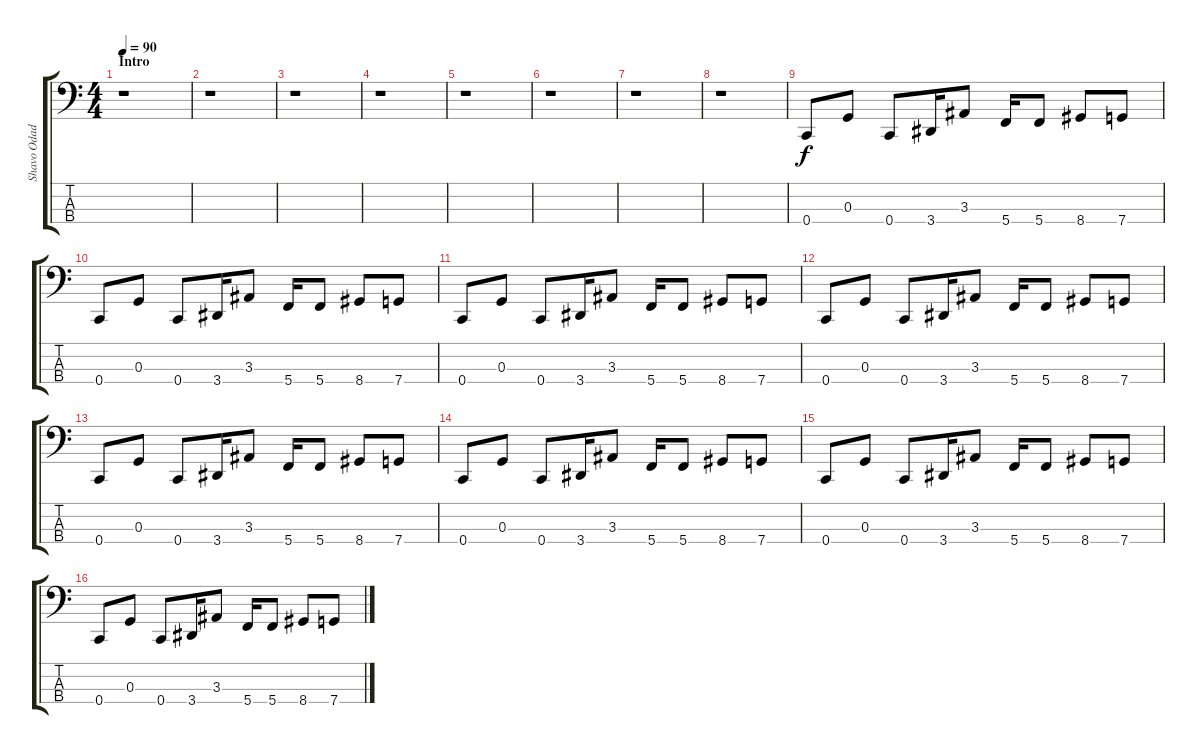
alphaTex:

\track ("Shavo Odadjian" "Shavo Odad") {instrument electricbasspick}
\staff {score tabs}
\tuning (F2 C2 G1 C1) {hide}
\ts (4 4)
\section ("" "Intro")
\tempo 90
\clef f4
\ks c
r.1{dy f instrument electricbasspick} |
r.1 |
r.1 |
r.1 |
r.1 |
r.1 |
r.1 |
r.1 |
0.4.8 0.3.8 0.4.8 3.4.16 3.3.8 5.4.16 5.4.8 8.4.8 7.4.8 |
0.4.8 0.3.8 0.4.8 3.4.16 3.3.8 5.4.16 5.4.8 8.4.8 7.4.8 |
0.4.8 0.3.8 0.4.8 3.4.16 3.3.8 5.4.16 5.4.8 8.4.8 7.4.8 |
0.4.8 0.3.8 0.4.8 3.4.16 3.3.8 5.4.16 5.4.8 8.4.8 7.4.8 |
0.4.8 0.3.8 0.4.8 3.4.16 3.3.8 5.4.16 5.4.8 8.4.8 7.4.8 |
0.4.8 0.3.8 0.4.8 3.4.16 3.3.8 5.4.16 5.4.8 8.4.8 7.4.8 |
0.4.8 0.3.8 0.4.8 3.4.16 3.3.8 5.4.16 5.4.8 8.4.8 7.4.8 |
0.4.8 0.3.8 0.4.8 3.4.16 3.3.8 5.4.16 5.4.8 8.4.8 7.4.8
